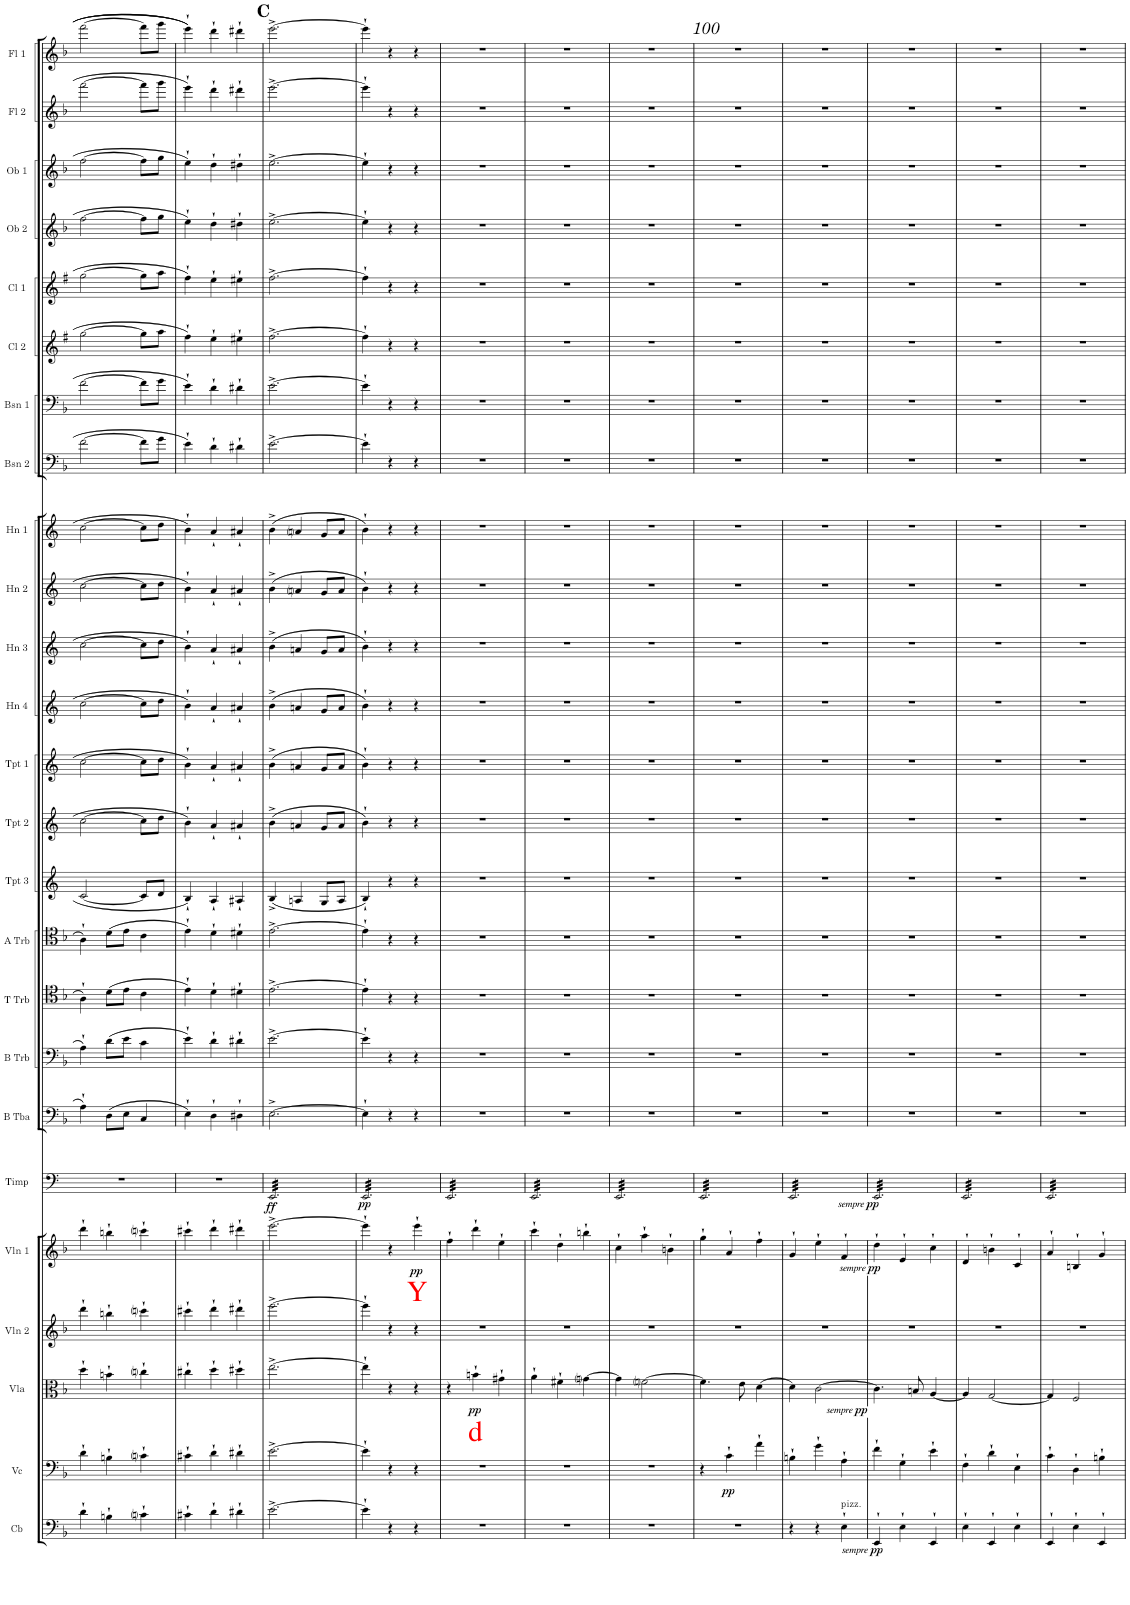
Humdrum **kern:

**kern	**dynam	**kern	**dynam	**kern	**text	**dynam	**kern	**kern	**text	**dynam	**kern	**dynam	**kern	**kern	**kern	**kern	**kern	**kern	**kern	**kern	**kern	**kern	**kern	**kern	**kern	**kern	**kern	**kern	**kern	**kern	**kern
*part25	*part25	*part24	*part24	*part23	*part23	*part23	*part22	*part21	*part21	*part21	*part20	*part20	*part19	*part18	*part17	*part16	*part15	*part14	*part13	*part12	*part11	*part10	*part9	*part8	*part7	*part6	*part5	*part4	*part3	*part2	*part1
*staff25	*staff25	*staff24	*staff24	*staff23	*staff23	*staff23	*staff22	*staff21	*staff21	*staff21	*staff20	*staff20	*staff19	*staff18	*staff17	*staff16	*staff15	*staff14	*staff13	*staff12	*staff11	*staff10	*staff9	*staff8	*staff7	*staff6	*staff5	*staff4	*staff3	*staff2	*staff1
*I"Contrabass	*	*I"Violoncello	*	*I"Viola	*	*	*I"Violin 2	*I"Violin 1	*	*	*I"Timpani	*	*I"Bass Tuba	*I"Bass Trombone	*I"Tenor Trombone	*I"Alto Trombone	*I"F Trumpet 3	*I"F Trumpet 2	*I"F Trumpet 1	*I"F Horn 4	*I"F Horn 3	*I"F Horn 2	*I"F Horn 1	*I"Bassoon 2	*I"Bassoon 1	*I"Bb Clarinet 2	*I"Bb Clarinet 1	*I"Oboe 2	*I"Oboe 1	*I"Flute 2	*I"Flute 1
*I'Cb	*	*I'Vc	*	*I'Vla	*	*	*I'Vln 2	*I'Vln 1	*	*	*I'Timp	*	*I'B Tba	*I'B Trb	*I'T Trb	*I'A Trb	*I'Tpt 3	*I'Tpt 2	*I'Tpt 1	*I'Hn 4	*I'Hn 3	*I'Hn 2	*I'Hn 1	*I'Bsn 2	*I'Bsn 1	*I'Cl 2	*I'Cl 1	*I'Ob 2	*I'Ob 1	*I'Fl 2	*I'Fl 1
!!LO:PB:g=z
*clefF4	*	*clefF4	*	*clefC3	*	*	*clefG2	*clefG2	*	*	*clefF4	*	*clefF4	*clefF4	*clefC4	*clefC4	*clefG2	*clefG2	*clefG2	*clefG2	*clefG2	*clefG2	*clefG2	*clefF4	*clefF4	*clefG2	*clefG2	*clefG2	*clefG2	*clefG2	*clefG2
*Trd7c12	*	*	*	*	*	*	*	*	*	*	*	*	*	*	*	*	*Trd-3c-5	*Trd-3c-5	*Trd-3c-5	*Trd4c7	*Trd4c7	*Trd4c7	*Trd4c7	*	*	*Trd1c2	*Trd1c2	*	*	*	*
*k[b-]	*	*k[b-]	*	*k[b-]	*	*	*k[b-]	*k[b-]	*	*	*k[]	*	*k[b-]	*k[b-]	*k[b-]	*k[b-]	*k[]	*k[]	*k[]	*k[]	*k[]	*k[]	*k[]	*k[b-]	*k[b-]	*k[f#]	*k[f#]	*k[b-]	*k[b-]	*k[b-]	*k[b-]
*M3/4	*	*M3/4	*	*M3/4	*	*	*M3/4	*M3/4	*	*	*M3/4	*	*M3/4	*M3/4	*M3/4	*M3/4	*M3/4	*M3/4	*M3/4	*M3/4	*M3/4	*M3/4	*M3/4	*M3/4	*M3/4	*M3/4	*M3/4	*M3/4	*M3/4	*M3/4	*M3/4
=93	=93	=93	=93	=93	=93	=93	=93	=93	=93	=93	=93	=93	=93	=93	=93	=93	=93	=93	=93	=93	=93	=93	=93	=93	=93	=93	=93	=93	=93	=93	=93
4d`\	.	4d`\	.	4dd`\	.	.	4ddd`\	4ddd`\	.	.	2.r	.	4A`\	4A`\	4A`\	4A`\	[2c/	[2cc\	[2cc\	[2cc\	[2cc\	[2cc\	[2cc\	[2f\	[2f\	[2gg\	[2gg\	[2ff\	[2ff\	[2fff\	[2fff\
4Bn`\	.	4Bn`\	.	4bn`\	.	.	4bbn`\	4bbn`\	.	.	.	.	(8D\L	(8d\L	(8d\L	(8d\L	.	.	.	.	.	.	.	.	.	.	.	.	.	.	.
.	.	.	.	.	.	.	.	.	.	.	.	.	8E\J	8e\J	8e\J	8e\J	.	.	.	.	.	.	.	.	.	.	.	.	.	.	.
4cni`\	.	4cni`\	.	4ccni`\	.	.	4cccni`\	4cccni`\	.	.	.	.	4C/	4c\	4c\	4c\	8c/L]	8cc\L]	8cc\L]	8cc\L]	8cc\L]	8cc\L]	8cc\L]	8f\L]	8f\L]	8gg\L]	8gg\L]	8ff\L]	8ff\L]	8fff\L]	8fff\L]
.	.	.	.	.	.	.	.	.	.	.	.	.	.	.	.	.	8d/J	8dd\J	8dd\J	8dd\J	8dd\J	8dd\J	8dd\J	8g\J	8g\J	8aa\J	8aa\J	8gg\J	8gg\J	8ggg\J	8ggg\J
=94	=94	=94	=94	=94	=94	=94	=94	=94	=94	=94	=94	=94	=94	=94	=94	=94	=94	=94	=94	=94	=94	=94	=94	=94	=94	=94	=94	=94	=94	=94	=94
4c#X`\	.	4c#X`\	.	4cc#X`\	.	.	4ccc#X`\	4ccc#X`\	.	.	2.r	.	4E`\)	4e`\)	4e`\)	4e`\)	4B`/	4b`\	4b`\	4b`\	4b`\	4b`\	4b`\	4e`\	4e`\	4ff#`\	4ff#`\	4ee`\	4ee`\	4eee`\	4eee`\
4d`\	.	4d`\	.	4dd`\	.	.	4ddd`\	4ddd`\	.	.	.	.	4D`\	4d`\	4d`\	4d`\	4A`/	4a`/	4a`/	4a`/	4a`/	4a`/	4a`/	4d`\	4d`\	4ee`\	4ee`\	4dd`\	4dd`\	4ddd`\	4ddd`\
4d#X`\	.	4d#X`\	.	4dd#X`\	.	.	4ddd#X`\	4ddd#X`\	.	.	.	.	4D#X`\	4d#X`\	4d#X`\	4d#X`\	4A#X`/	4a#X`/	4a#X`/	4a#X`/	4a#X`/	4a#X`/	4a#X`/	4d#X`\	4d#X`\	4ee#X`\	4ee#X`\	4dd#X`\	4dd#X`\	4ddd#X`\	4ddd#X`\
!!LO:REH:place=s1:a:B:cj:enc=none:fs=18:t=C
=95	=95	=95	=95	=95	=95	=95	=95	=95	=95	=95	=95	=95	=95	=95	=95	=95	=95	=95	=95	=95	=95	=95	=95	=95	=95	=95	=95	=95	=95	=95	=95
!	!	!	!	!	!	!	!	!	!	!	!	!LO:DY:b	!	!	!	!	!	!	!	!	!	!	!	!	!	!	!	!	!	!	!
*	*	*	*	*	*	*	*	*	*	*	*tremolo	*	*	*	*	*	*	*	*	*	*	*	*	*	*	*	*	*	*	*	*
[2.e^\	.	[2.e^\	.	[2.ee^\	.	.	[2.eee^\	[2.eee^\	.	.	32EE/LLL	ff	[2.E^\	[2.e^\	[2.e^\	[2.e^\	(4B^/	(4b^\	(4b^\	(4b^\	(4b^\	(4b^\	(4b^\	[2.e^\	[2.e^\	[2.ff#^\	[2.ff#^\	[2.ee^\	[2.ee^\	[2.eee^\	[2.eee^\
.	.	.	.	.	.	.	.	.	.	.	32EE/	.	.	.	.	.	.	.	.	.	.	.	.	.	.	.	.	.	.	.	.
.	.	.	.	.	.	.	.	.	.	.	32EE/	.	.	.	.	.	.	.	.	.	.	.	.	.	.	.	.	.	.	.	.
.	.	.	.	.	.	.	.	.	.	.	32EE/	.	.	.	.	.	.	.	.	.	.	.	.	.	.	.	.	.	.	.	.
.	.	.	.	.	.	.	.	.	.	.	32EE/	.	.	.	.	.	.	.	.	.	.	.	.	.	.	.	.	.	.	.	.
.	.	.	.	.	.	.	.	.	.	.	32EE/	.	.	.	.	.	.	.	.	.	.	.	.	.	.	.	.	.	.	.	.
.	.	.	.	.	.	.	.	.	.	.	32EE/	.	.	.	.	.	.	.	.	.	.	.	.	.	.	.	.	.	.	.	.
.	.	.	.	.	.	.	.	.	.	.	32EE/	.	.	.	.	.	.	.	.	.	.	.	.	.	.	.	.	.	.	.	.
.	.	.	.	.	.	.	.	.	.	.	32EE/	.	.	.	.	.	4An/	4an/	4an/	4an/	4an/	4ani/	4ani/	.	.	.	.	.	.	.	.
.	.	.	.	.	.	.	.	.	.	.	32EE/	.	.	.	.	.	.	.	.	.	.	.	.	.	.	.	.	.	.	.	.
.	.	.	.	.	.	.	.	.	.	.	32EE/	.	.	.	.	.	.	.	.	.	.	.	.	.	.	.	.	.	.	.	.
.	.	.	.	.	.	.	.	.	.	.	32EE/	.	.	.	.	.	.	.	.	.	.	.	.	.	.	.	.	.	.	.	.
.	.	.	.	.	.	.	.	.	.	.	32EE/	.	.	.	.	.	.	.	.	.	.	.	.	.	.	.	.	.	.	.	.
.	.	.	.	.	.	.	.	.	.	.	32EE/	.	.	.	.	.	.	.	.	.	.	.	.	.	.	.	.	.	.	.	.
.	.	.	.	.	.	.	.	.	.	.	32EE/	.	.	.	.	.	.	.	.	.	.	.	.	.	.	.	.	.	.	.	.
.	.	.	.	.	.	.	.	.	.	.	32EE/	.	.	.	.	.	.	.	.	.	.	.	.	.	.	.	.	.	.	.	.
.	.	.	.	.	.	.	.	.	.	.	32EE/	.	.	.	.	.	8G/L	8g/L	8g/L	8g/L	8g/L	8g/L	8g/L	.	.	.	.	.	.	.	.
.	.	.	.	.	.	.	.	.	.	.	32EE/	.	.	.	.	.	.	.	.	.	.	.	.	.	.	.	.	.	.	.	.
.	.	.	.	.	.	.	.	.	.	.	32EE/	.	.	.	.	.	.	.	.	.	.	.	.	.	.	.	.	.	.	.	.
.	.	.	.	.	.	.	.	.	.	.	32EE/	.	.	.	.	.	.	.	.	.	.	.	.	.	.	.	.	.	.	.	.
.	.	.	.	.	.	.	.	.	.	.	32EE/	.	.	.	.	.	8A/J	8a/J	8a/J	8a/J	8a/J	8a/J	8a/J	.	.	.	.	.	.	.	.
.	.	.	.	.	.	.	.	.	.	.	32EE/	.	.	.	.	.	.	.	.	.	.	.	.	.	.	.	.	.	.	.	.
.	.	.	.	.	.	.	.	.	.	.	32EE/	.	.	.	.	.	.	.	.	.	.	.	.	.	.	.	.	.	.	.	.
.	.	.	.	.	.	.	.	.	.	.	32EE/JJJ	.	.	.	.	.	.	.	.	.	.	.	.	.	.	.	.	.	.	.	.
=96	=96	=96	=96	=96	=96	=96	=96	=96	=96	=96	=96	=96	=96	=96	=96	=96	=96	=96	=96	=96	=96	=96	=96	=96	=96	=96	=96	=96	=96	=96	=96
!	!	!	!	!	!	!	!	!	!	!	!	!LO:DY:b	!	!	!	!	!	!	!	!	!	!	!	!	!	!	!	!	!	!	!
4e`\]	.	4e`\]	.	4ee`\]	.	.	4eee`\]	4eee`\]	.	.	32EE/LLL	pp	4E`\]	4e`\]	4e`\]	4e`\]	4B`/)	4b`\)	4b`\)	4b`\)	4b`\)	4b`\)	4b`\)	4e`\]	4e`\]	4ff#`\]	4ff#`\]	4ee`\]	4ee`\]	4eee`\]	4eee`\]
.	.	.	.	.	.	.	.	.	.	.	32EE/	.	.	.	.	.	.	.	.	.	.	.	.	.	.	.	.	.	.	.	.
.	.	.	.	.	.	.	.	.	.	.	32EE/	.	.	.	.	.	.	.	.	.	.	.	.	.	.	.	.	.	.	.	.
.	.	.	.	.	.	.	.	.	.	.	32EE/	.	.	.	.	.	.	.	.	.	.	.	.	.	.	.	.	.	.	.	.
.	.	.	.	.	.	.	.	.	.	.	32EE/	.	.	.	.	.	.	.	.	.	.	.	.	.	.	.	.	.	.	.	.
.	.	.	.	.	.	.	.	.	.	.	32EE/	.	.	.	.	.	.	.	.	.	.	.	.	.	.	.	.	.	.	.	.
.	.	.	.	.	.	.	.	.	.	.	32EE/	.	.	.	.	.	.	.	.	.	.	.	.	.	.	.	.	.	.	.	.
.	.	.	.	.	.	.	.	.	.	.	32EE/	.	.	.	.	.	.	.	.	.	.	.	.	.	.	.	.	.	.	.	.
4r	.	4r	.	4r	.	.	4r	4r	.	.	32EE/	.	4r	4r	4r	4r	4r	4r	4r	4r	4r	4r	4r	4r	4r	4r	4r	4r	4r	4r	4r
.	.	.	.	.	.	.	.	.	.	.	32EE/	.	.	.	.	.	.	.	.	.	.	.	.	.	.	.	.	.	.	.	.
.	.	.	.	.	.	.	.	.	.	.	32EE/	.	.	.	.	.	.	.	.	.	.	.	.	.	.	.	.	.	.	.	.
.	.	.	.	.	.	.	.	.	.	.	32EE/	.	.	.	.	.	.	.	.	.	.	.	.	.	.	.	.	.	.	.	.
.	.	.	.	.	.	.	.	.	.	.	32EE/	.	.	.	.	.	.	.	.	.	.	.	.	.	.	.	.	.	.	.	.
.	.	.	.	.	.	.	.	.	.	.	32EE/	.	.	.	.	.	.	.	.	.	.	.	.	.	.	.	.	.	.	.	.
.	.	.	.	.	.	.	.	.	.	.	32EE/	.	.	.	.	.	.	.	.	.	.	.	.	.	.	.	.	.	.	.	.
.	.	.	.	.	.	.	.	.	.	.	32EE/	.	.	.	.	.	.	.	.	.	.	.	.	.	.	.	.	.	.	.	.
!	!	!	!	!	!	!	!	!	!LO:LY:b:color=#FF0000	!LO:DY:b	!	!	!	!	!	!	!	!	!	!	!	!	!	!	!	!	!	!	!	!	!
4r	.	4r	.	4r	.	.	4r	4eee`\	Y	pp	32EE/	.	4r	4r	4r	4r	4r	4r	4r	4r	4r	4r	4r	4r	4r	4r	4r	4r	4r	4r	4r
.	.	.	.	.	.	.	.	.	.	.	32EE/	.	.	.	.	.	.	.	.	.	.	.	.	.	.	.	.	.	.	.	.
.	.	.	.	.	.	.	.	.	.	.	32EE/	.	.	.	.	.	.	.	.	.	.	.	.	.	.	.	.	.	.	.	.
.	.	.	.	.	.	.	.	.	.	.	32EE/	.	.	.	.	.	.	.	.	.	.	.	.	.	.	.	.	.	.	.	.
.	.	.	.	.	.	.	.	.	.	.	32EE/	.	.	.	.	.	.	.	.	.	.	.	.	.	.	.	.	.	.	.	.
.	.	.	.	.	.	.	.	.	.	.	32EE/	.	.	.	.	.	.	.	.	.	.	.	.	.	.	.	.	.	.	.	.
.	.	.	.	.	.	.	.	.	.	.	32EE/	.	.	.	.	.	.	.	.	.	.	.	.	.	.	.	.	.	.	.	.
.	.	.	.	.	.	.	.	.	.	.	32EE/JJJ	.	.	.	.	.	.	.	.	.	.	.	.	.	.	.	.	.	.	.	.
=97	=97	=97	=97	=97	=97	=97	=97	=97	=97	=97	=97	=97	=97	=97	=97	=97	=97	=97	=97	=97	=97	=97	=97	=97	=97	=97	=97	=97	=97	=97	=97
2.r	.	2.r	.	4r	.	.	2.r	4ff`\	.	.	32EE/LLL	.	2.r	2.r	2.r	2.r	2.r	2.r	2.r	2.r	2.r	2.r	2.r	2.r	2.r	2.r	2.r	2.r	2.r	2.r	2.r
.	.	.	.	.	.	.	.	.	.	.	32EE/	.	.	.	.	.	.	.	.	.	.	.	.	.	.	.	.	.	.	.	.
.	.	.	.	.	.	.	.	.	.	.	32EE/	.	.	.	.	.	.	.	.	.	.	.	.	.	.	.	.	.	.	.	.
.	.	.	.	.	.	.	.	.	.	.	32EE/	.	.	.	.	.	.	.	.	.	.	.	.	.	.	.	.	.	.	.	.
.	.	.	.	.	.	.	.	.	.	.	32EE/	.	.	.	.	.	.	.	.	.	.	.	.	.	.	.	.	.	.	.	.
.	.	.	.	.	.	.	.	.	.	.	32EE/	.	.	.	.	.	.	.	.	.	.	.	.	.	.	.	.	.	.	.	.
.	.	.	.	.	.	.	.	.	.	.	32EE/	.	.	.	.	.	.	.	.	.	.	.	.	.	.	.	.	.	.	.	.
.	.	.	.	.	.	.	.	.	.	.	32EE/	.	.	.	.	.	.	.	.	.	.	.	.	.	.	.	.	.	.	.	.
!	!	!	!	!	!LO:LY:b:color=#FF0000	!LO:DY:b	!	!	!	!	!	!	!	!	!	!	!	!	!	!	!	!	!	!	!	!	!	!	!	!	!
.	.	.	.	4bn`\	d	pp	.	4ddd`\	.	.	32EE/	.	.	.	.	.	.	.	.	.	.	.	.	.	.	.	.	.	.	.	.
.	.	.	.	.	.	.	.	.	.	.	32EE/	.	.	.	.	.	.	.	.	.	.	.	.	.	.	.	.	.	.	.	.
.	.	.	.	.	.	.	.	.	.	.	32EE/	.	.	.	.	.	.	.	.	.	.	.	.	.	.	.	.	.	.	.	.
.	.	.	.	.	.	.	.	.	.	.	32EE/	.	.	.	.	.	.	.	.	.	.	.	.	.	.	.	.	.	.	.	.
.	.	.	.	.	.	.	.	.	.	.	32EE/	.	.	.	.	.	.	.	.	.	.	.	.	.	.	.	.	.	.	.	.
.	.	.	.	.	.	.	.	.	.	.	32EE/	.	.	.	.	.	.	.	.	.	.	.	.	.	.	.	.	.	.	.	.
.	.	.	.	.	.	.	.	.	.	.	32EE/	.	.	.	.	.	.	.	.	.	.	.	.	.	.	.	.	.	.	.	.
.	.	.	.	.	.	.	.	.	.	.	32EE/	.	.	.	.	.	.	.	.	.	.	.	.	.	.	.	.	.	.	.	.
.	.	.	.	4g#X`\	.	.	.	4ee`\	.	.	32EE/	.	.	.	.	.	.	.	.	.	.	.	.	.	.	.	.	.	.	.	.
.	.	.	.	.	.	.	.	.	.	.	32EE/	.	.	.	.	.	.	.	.	.	.	.	.	.	.	.	.	.	.	.	.
.	.	.	.	.	.	.	.	.	.	.	32EE/	.	.	.	.	.	.	.	.	.	.	.	.	.	.	.	.	.	.	.	.
.	.	.	.	.	.	.	.	.	.	.	32EE/	.	.	.	.	.	.	.	.	.	.	.	.	.	.	.	.	.	.	.	.
.	.	.	.	.	.	.	.	.	.	.	32EE/	.	.	.	.	.	.	.	.	.	.	.	.	.	.	.	.	.	.	.	.
.	.	.	.	.	.	.	.	.	.	.	32EE/	.	.	.	.	.	.	.	.	.	.	.	.	.	.	.	.	.	.	.	.
.	.	.	.	.	.	.	.	.	.	.	32EE/	.	.	.	.	.	.	.	.	.	.	.	.	.	.	.	.	.	.	.	.
.	.	.	.	.	.	.	.	.	.	.	32EE/JJJ	.	.	.	.	.	.	.	.	.	.	.	.	.	.	.	.	.	.	.	.
=98	=98	=98	=98	=98	=98	=98	=98	=98	=98	=98	=98	=98	=98	=98	=98	=98	=98	=98	=98	=98	=98	=98	=98	=98	=98	=98	=98	=98	=98	=98	=98
2.r	.	2.r	.	4a`\	.	.	2.r	4ccc`\	.	.	32EE/LLL	.	2.r	2.r	2.r	2.r	2.r	2.r	2.r	2.r	2.r	2.r	2.r	2.r	2.r	2.r	2.r	2.r	2.r	2.r	2.r
.	.	.	.	.	.	.	.	.	.	.	32EE/	.	.	.	.	.	.	.	.	.	.	.	.	.	.	.	.	.	.	.	.
.	.	.	.	.	.	.	.	.	.	.	32EE/	.	.	.	.	.	.	.	.	.	.	.	.	.	.	.	.	.	.	.	.
.	.	.	.	.	.	.	.	.	.	.	32EE/	.	.	.	.	.	.	.	.	.	.	.	.	.	.	.	.	.	.	.	.
.	.	.	.	.	.	.	.	.	.	.	32EE/	.	.	.	.	.	.	.	.	.	.	.	.	.	.	.	.	.	.	.	.
.	.	.	.	.	.	.	.	.	.	.	32EE/	.	.	.	.	.	.	.	.	.	.	.	.	.	.	.	.	.	.	.	.
.	.	.	.	.	.	.	.	.	.	.	32EE/	.	.	.	.	.	.	.	.	.	.	.	.	.	.	.	.	.	.	.	.
.	.	.	.	.	.	.	.	.	.	.	32EE/	.	.	.	.	.	.	.	.	.	.	.	.	.	.	.	.	.	.	.	.
.	.	.	.	4f#X`\	.	.	.	4dd`\	.	.	32EE/	.	.	.	.	.	.	.	.	.	.	.	.	.	.	.	.	.	.	.	.
.	.	.	.	.	.	.	.	.	.	.	32EE/	.	.	.	.	.	.	.	.	.	.	.	.	.	.	.	.	.	.	.	.
.	.	.	.	.	.	.	.	.	.	.	32EE/	.	.	.	.	.	.	.	.	.	.	.	.	.	.	.	.	.	.	.	.
.	.	.	.	.	.	.	.	.	.	.	32EE/	.	.	.	.	.	.	.	.	.	.	.	.	.	.	.	.	.	.	.	.
.	.	.	.	.	.	.	.	.	.	.	32EE/	.	.	.	.	.	.	.	.	.	.	.	.	.	.	.	.	.	.	.	.
.	.	.	.	.	.	.	.	.	.	.	32EE/	.	.	.	.	.	.	.	.	.	.	.	.	.	.	.	.	.	.	.	.
.	.	.	.	.	.	.	.	.	.	.	32EE/	.	.	.	.	.	.	.	.	.	.	.	.	.	.	.	.	.	.	.	.
.	.	.	.	.	.	.	.	.	.	.	32EE/	.	.	.	.	.	.	.	.	.	.	.	.	.	.	.	.	.	.	.	.
.	.	.	.	[4gni\	.	.	.	4bbn`\	.	.	32EE/	.	.	.	.	.	.	.	.	.	.	.	.	.	.	.	.	.	.	.	.
.	.	.	.	.	.	.	.	.	.	.	32EE/	.	.	.	.	.	.	.	.	.	.	.	.	.	.	.	.	.	.	.	.
.	.	.	.	.	.	.	.	.	.	.	32EE/	.	.	.	.	.	.	.	.	.	.	.	.	.	.	.	.	.	.	.	.
.	.	.	.	.	.	.	.	.	.	.	32EE/	.	.	.	.	.	.	.	.	.	.	.	.	.	.	.	.	.	.	.	.
.	.	.	.	.	.	.	.	.	.	.	32EE/	.	.	.	.	.	.	.	.	.	.	.	.	.	.	.	.	.	.	.	.
.	.	.	.	.	.	.	.	.	.	.	32EE/	.	.	.	.	.	.	.	.	.	.	.	.	.	.	.	.	.	.	.	.
.	.	.	.	.	.	.	.	.	.	.	32EE/	.	.	.	.	.	.	.	.	.	.	.	.	.	.	.	.	.	.	.	.
.	.	.	.	.	.	.	.	.	.	.	32EE/JJJ	.	.	.	.	.	.	.	.	.	.	.	.	.	.	.	.	.	.	.	.
=99	=99	=99	=99	=99	=99	=99	=99	=99	=99	=99	=99	=99	=99	=99	=99	=99	=99	=99	=99	=99	=99	=99	=99	=99	=99	=99	=99	=99	=99	=99	=99
2.r	.	2.r	.	4g\]	.	.	2.r	4cc`\	.	.	32EE/LLL	.	2.r	2.r	2.r	2.r	2.r	2.r	2.r	2.r	2.r	2.r	2.r	2.r	2.r	2.r	2.r	2.r	2.r	2.r	2.r
.	.	.	.	.	.	.	.	.	.	.	32EE/	.	.	.	.	.	.	.	.	.	.	.	.	.	.	.	.	.	.	.	.
.	.	.	.	.	.	.	.	.	.	.	32EE/	.	.	.	.	.	.	.	.	.	.	.	.	.	.	.	.	.	.	.	.
.	.	.	.	.	.	.	.	.	.	.	32EE/	.	.	.	.	.	.	.	.	.	.	.	.	.	.	.	.	.	.	.	.
.	.	.	.	.	.	.	.	.	.	.	32EE/	.	.	.	.	.	.	.	.	.	.	.	.	.	.	.	.	.	.	.	.
.	.	.	.	.	.	.	.	.	.	.	32EE/	.	.	.	.	.	.	.	.	.	.	.	.	.	.	.	.	.	.	.	.
.	.	.	.	.	.	.	.	.	.	.	32EE/	.	.	.	.	.	.	.	.	.	.	.	.	.	.	.	.	.	.	.	.
.	.	.	.	.	.	.	.	.	.	.	32EE/	.	.	.	.	.	.	.	.	.	.	.	.	.	.	.	.	.	.	.	.
.	.	.	.	[2fni\	.	.	.	4aa`\	.	.	32EE/	.	.	.	.	.	.	.	.	.	.	.	.	.	.	.	.	.	.	.	.
.	.	.	.	.	.	.	.	.	.	.	32EE/	.	.	.	.	.	.	.	.	.	.	.	.	.	.	.	.	.	.	.	.
.	.	.	.	.	.	.	.	.	.	.	32EE/	.	.	.	.	.	.	.	.	.	.	.	.	.	.	.	.	.	.	.	.
.	.	.	.	.	.	.	.	.	.	.	32EE/	.	.	.	.	.	.	.	.	.	.	.	.	.	.	.	.	.	.	.	.
.	.	.	.	.	.	.	.	.	.	.	32EE/	.	.	.	.	.	.	.	.	.	.	.	.	.	.	.	.	.	.	.	.
.	.	.	.	.	.	.	.	.	.	.	32EE/	.	.	.	.	.	.	.	.	.	.	.	.	.	.	.	.	.	.	.	.
.	.	.	.	.	.	.	.	.	.	.	32EE/	.	.	.	.	.	.	.	.	.	.	.	.	.	.	.	.	.	.	.	.
.	.	.	.	.	.	.	.	.	.	.	32EE/	.	.	.	.	.	.	.	.	.	.	.	.	.	.	.	.	.	.	.	.
.	.	.	.	.	.	.	.	4bn`\	.	.	32EE/	.	.	.	.	.	.	.	.	.	.	.	.	.	.	.	.	.	.	.	.
.	.	.	.	.	.	.	.	.	.	.	32EE/	.	.	.	.	.	.	.	.	.	.	.	.	.	.	.	.	.	.	.	.
.	.	.	.	.	.	.	.	.	.	.	32EE/	.	.	.	.	.	.	.	.	.	.	.	.	.	.	.	.	.	.	.	.
.	.	.	.	.	.	.	.	.	.	.	32EE/	.	.	.	.	.	.	.	.	.	.	.	.	.	.	.	.	.	.	.	.
.	.	.	.	.	.	.	.	.	.	.	32EE/	.	.	.	.	.	.	.	.	.	.	.	.	.	.	.	.	.	.	.	.
.	.	.	.	.	.	.	.	.	.	.	32EE/	.	.	.	.	.	.	.	.	.	.	.	.	.	.	.	.	.	.	.	.
.	.	.	.	.	.	.	.	.	.	.	32EE/	.	.	.	.	.	.	.	.	.	.	.	.	.	.	.	.	.	.	.	.
.	.	.	.	.	.	.	.	.	.	.	32EE/JJJ	.	.	.	.	.	.	.	.	.	.	.	.	.	.	.	.	.	.	.	.
=100	=100	=100	=100	=100	=100	=100	=100	=100	=100	=100	=100	=100	=100	=100	=100	=100	=100	=100	=100	=100	=100	=100	=100	=100	=100	=100	=100	=100	=100	=100	=100
2.r	.	4r	.	4.f\]	.	.	2.r	4gg`\	.	.	32EE/LLL	.	2.r	2.r	2.r	2.r	2.r	2.r	2.r	2.r	2.r	2.r	2.r	2.r	2.r	2.r	2.r	2.r	2.r	2.r	2.r
.	.	.	.	.	.	.	.	.	.	.	32EE/	.	.	.	.	.	.	.	.	.	.	.	.	.	.	.	.	.	.	.	.
.	.	.	.	.	.	.	.	.	.	.	32EE/	.	.	.	.	.	.	.	.	.	.	.	.	.	.	.	.	.	.	.	.
.	.	.	.	.	.	.	.	.	.	.	32EE/	.	.	.	.	.	.	.	.	.	.	.	.	.	.	.	.	.	.	.	.
.	.	.	.	.	.	.	.	.	.	.	32EE/	.	.	.	.	.	.	.	.	.	.	.	.	.	.	.	.	.	.	.	.
.	.	.	.	.	.	.	.	.	.	.	32EE/	.	.	.	.	.	.	.	.	.	.	.	.	.	.	.	.	.	.	.	.
.	.	.	.	.	.	.	.	.	.	.	32EE/	.	.	.	.	.	.	.	.	.	.	.	.	.	.	.	.	.	.	.	.
.	.	.	.	.	.	.	.	.	.	.	32EE/	.	.	.	.	.	.	.	.	.	.	.	.	.	.	.	.	.	.	.	.
!	!	!	!LO:DY:b	!	!	!	!	!	!	!	!	!	!	!	!	!	!	!	!	!	!	!	!	!	!	!	!	!	!	!	!
.	.	4c`\	pp	.	.	.	.	4a`>/	.	.	32EE/	.	.	.	.	.	.	.	.	.	.	.	.	.	.	.	.	.	.	.	.
.	.	.	.	.	.	.	.	.	.	.	32EE/	.	.	.	.	.	.	.	.	.	.	.	.	.	.	.	.	.	.	.	.
.	.	.	.	.	.	.	.	.	.	.	32EE/	.	.	.	.	.	.	.	.	.	.	.	.	.	.	.	.	.	.	.	.
.	.	.	.	.	.	.	.	.	.	.	32EE/	.	.	.	.	.	.	.	.	.	.	.	.	.	.	.	.	.	.	.	.
.	.	.	.	8e\	.	.	.	.	.	.	32EE/	.	.	.	.	.	.	.	.	.	.	.	.	.	.	.	.	.	.	.	.
.	.	.	.	.	.	.	.	.	.	.	32EE/	.	.	.	.	.	.	.	.	.	.	.	.	.	.	.	.	.	.	.	.
.	.	.	.	.	.	.	.	.	.	.	32EE/	.	.	.	.	.	.	.	.	.	.	.	.	.	.	.	.	.	.	.	.
.	.	.	.	.	.	.	.	.	.	.	32EE/	.	.	.	.	.	.	.	.	.	.	.	.	.	.	.	.	.	.	.	.
.	.	4a`>\	.	[4d\	.	.	.	4ff`\	.	.	32EE/	.	.	.	.	.	.	.	.	.	.	.	.	.	.	.	.	.	.	.	.
.	.	.	.	.	.	.	.	.	.	.	32EE/	.	.	.	.	.	.	.	.	.	.	.	.	.	.	.	.	.	.	.	.
.	.	.	.	.	.	.	.	.	.	.	32EE/	.	.	.	.	.	.	.	.	.	.	.	.	.	.	.	.	.	.	.	.
.	.	.	.	.	.	.	.	.	.	.	32EE/	.	.	.	.	.	.	.	.	.	.	.	.	.	.	.	.	.	.	.	.
.	.	.	.	.	.	.	.	.	.	.	32EE/	.	.	.	.	.	.	.	.	.	.	.	.	.	.	.	.	.	.	.	.
.	.	.	.	.	.	.	.	.	.	.	32EE/	.	.	.	.	.	.	.	.	.	.	.	.	.	.	.	.	.	.	.	.
.	.	.	.	.	.	.	.	.	.	.	32EE/	.	.	.	.	.	.	.	.	.	.	.	.	.	.	.	.	.	.	.	.
.	.	.	.	.	.	.	.	.	.	.	32EE/JJJ	.	.	.	.	.	.	.	.	.	.	.	.	.	.	.	.	.	.	.	.
=101	=101	=101	=101	=101	=101	=101	=101	=101	=101	=101	=101	=101	=101	=101	=101	=101	=101	=101	=101	=101	=101	=101	=101	=101	=101	=101	=101	=101	=101	=101	=101
4r	.	4Bn`\	.	4d\]	.	.	2.r	4g`>/	.	.	32EE/LLL	.	2.r	2.r	2.r	2.r	2.r	2.r	2.r	2.r	2.r	2.r	2.r	2.r	2.r	2.r	2.r	2.r	2.r	2.r	2.r
.	.	.	.	.	.	.	.	.	.	.	32EE/	.	.	.	.	.	.	.	.	.	.	.	.	.	.	.	.	.	.	.	.
.	.	.	.	.	.	.	.	.	.	.	32EE/	.	.	.	.	.	.	.	.	.	.	.	.	.	.	.	.	.	.	.	.
.	.	.	.	.	.	.	.	.	.	.	32EE/	.	.	.	.	.	.	.	.	.	.	.	.	.	.	.	.	.	.	.	.
.	.	.	.	.	.	.	.	.	.	.	32EE/	.	.	.	.	.	.	.	.	.	.	.	.	.	.	.	.	.	.	.	.
.	.	.	.	.	.	.	.	.	.	.	32EE/	.	.	.	.	.	.	.	.	.	.	.	.	.	.	.	.	.	.	.	.
.	.	.	.	.	.	.	.	.	.	.	32EE/	.	.	.	.	.	.	.	.	.	.	.	.	.	.	.	.	.	.	.	.
.	.	.	.	.	.	.	.	.	.	.	32EE/	.	.	.	.	.	.	.	.	.	.	.	.	.	.	.	.	.	.	.	.
!	!	!	!	!	!	!LO:DY:b	!	!	!	!	!	!	!	!	!	!	!	!	!	!	!	!	!	!	!	!	!	!	!	!	!
!	!	!	!	!	!	!LO:DY:n=1:b	!	!	!	!	!	!	!	!	!	!	!	!	!	!	!	!	!	!	!	!	!	!	!	!	!
4r	.	4g`>\	.	[2c\	.	other-dynamics pp	.	4ee`\	.	.	32EE/	.	.	.	.	.	.	.	.	.	.	.	.	.	.	.	.	.	.	.	.
.	.	.	.	.	.	.	.	.	.	.	32EE/	.	.	.	.	.	.	.	.	.	.	.	.	.	.	.	.	.	.	.	.
.	.	.	.	.	.	.	.	.	.	.	32EE/	.	.	.	.	.	.	.	.	.	.	.	.	.	.	.	.	.	.	.	.
.	.	.	.	.	.	.	.	.	.	.	32EE/	.	.	.	.	.	.	.	.	.	.	.	.	.	.	.	.	.	.	.	.
.	.	.	.	.	.	.	.	.	.	.	32EE/	.	.	.	.	.	.	.	.	.	.	.	.	.	.	.	.	.	.	.	.
.	.	.	.	.	.	.	.	.	.	.	32EE/	.	.	.	.	.	.	.	.	.	.	.	.	.	.	.	.	.	.	.	.
.	.	.	.	.	.	.	.	.	.	.	32EE/	.	.	.	.	.	.	.	.	.	.	.	.	.	.	.	.	.	.	.	.
.	.	.	.	.	.	.	.	.	.	.	32EE/	.	.	.	.	.	.	.	.	.	.	.	.	.	.	.	.	.	.	.	.
!LO:TX:a:t=pizz.	!	!	!	!	!	!	!	!	!	!	!	!	!	!	!	!	!	!	!	!	!	!	!	!	!	!	!	!	!	!	!
4E`\	.	4A`\	.	.	.	.	.	4f`>/	.	.	32EE/	.	.	.	.	.	.	.	.	.	.	.	.	.	.	.	.	.	.	.	.
.	.	.	.	.	.	.	.	.	.	.	32EE/	.	.	.	.	.	.	.	.	.	.	.	.	.	.	.	.	.	.	.	.
.	.	.	.	.	.	.	.	.	.	.	32EE/	.	.	.	.	.	.	.	.	.	.	.	.	.	.	.	.	.	.	.	.
.	.	.	.	.	.	.	.	.	.	.	32EE/	.	.	.	.	.	.	.	.	.	.	.	.	.	.	.	.	.	.	.	.
.	.	.	.	.	.	.	.	.	.	.	32EE/	.	.	.	.	.	.	.	.	.	.	.	.	.	.	.	.	.	.	.	.
.	.	.	.	.	.	.	.	.	.	.	32EE/	.	.	.	.	.	.	.	.	.	.	.	.	.	.	.	.	.	.	.	.
.	.	.	.	.	.	.	.	.	.	.	32EE/	.	.	.	.	.	.	.	.	.	.	.	.	.	.	.	.	.	.	.	.
.	.	.	.	.	.	.	.	.	.	.	32EE/JJJ	.	.	.	.	.	.	.	.	.	.	.	.	.	.	.	.	.	.	.	.
=102	=102	=102	=102	=102	=102	=102	=102	=102	=102	=102	=102	=102	=102	=102	=102	=102	=102	=102	=102	=102	=102	=102	=102	=102	=102	=102	=102	=102	=102	=102	=102
!	!LO:DY:b	!	!	!	!	!	!	!	!	!	!	!	!	!	!	!	!	!	!	!	!	!	!	!	!	!	!	!	!	!	!
!	!LO:DY:n=1:b	!	!	!	!	!	!	!	!	!LO:DY:b	!	!	!	!	!	!	!	!	!	!	!	!	!	!	!	!	!	!	!	!	!
!	!	!	!	!	!	!	!	!	!	!LO:DY:n=1:b	!	!LO:DY:b	!	!	!	!	!	!	!	!	!	!	!	!	!	!	!	!	!	!	!
!	!	!	!	!	!	!	!	!	!	!	!	!LO:DY:n=1:b	!	!	!	!	!	!	!	!	!	!	!	!	!	!	!	!	!	!	!
4EE`>/	other-dynamics pp	4f`>\	.	4.c\]	.	.	2.r	4dd`\	.	other-dynamics pp	32EE/LLL	other-dynamics pp	2.r	2.r	2.r	2.r	2.r	2.r	2.r	2.r	2.r	2.r	2.r	2.r	2.r	2.r	2.r	2.r	2.r	2.r	2.r
.	.	.	.	.	.	.	.	.	.	.	32EE/	.	.	.	.	.	.	.	.	.	.	.	.	.	.	.	.	.	.	.	.
.	.	.	.	.	.	.	.	.	.	.	32EE/	.	.	.	.	.	.	.	.	.	.	.	.	.	.	.	.	.	.	.	.
.	.	.	.	.	.	.	.	.	.	.	32EE/	.	.	.	.	.	.	.	.	.	.	.	.	.	.	.	.	.	.	.	.
.	.	.	.	.	.	.	.	.	.	.	32EE/	.	.	.	.	.	.	.	.	.	.	.	.	.	.	.	.	.	.	.	.
.	.	.	.	.	.	.	.	.	.	.	32EE/	.	.	.	.	.	.	.	.	.	.	.	.	.	.	.	.	.	.	.	.
.	.	.	.	.	.	.	.	.	.	.	32EE/	.	.	.	.	.	.	.	.	.	.	.	.	.	.	.	.	.	.	.	.
.	.	.	.	.	.	.	.	.	.	.	32EE/	.	.	.	.	.	.	.	.	.	.	.	.	.	.	.	.	.	.	.	.
4E`\	.	4G`\	.	.	.	.	.	4e`>/	.	.	32EE/	.	.	.	.	.	.	.	.	.	.	.	.	.	.	.	.	.	.	.	.
.	.	.	.	.	.	.	.	.	.	.	32EE/	.	.	.	.	.	.	.	.	.	.	.	.	.	.	.	.	.	.	.	.
.	.	.	.	.	.	.	.	.	.	.	32EE/	.	.	.	.	.	.	.	.	.	.	.	.	.	.	.	.	.	.	.	.
.	.	.	.	.	.	.	.	.	.	.	32EE/	.	.	.	.	.	.	.	.	.	.	.	.	.	.	.	.	.	.	.	.
.	.	.	.	8Bn/	.	.	.	.	.	.	32EE/	.	.	.	.	.	.	.	.	.	.	.	.	.	.	.	.	.	.	.	.
.	.	.	.	.	.	.	.	.	.	.	32EE/	.	.	.	.	.	.	.	.	.	.	.	.	.	.	.	.	.	.	.	.
.	.	.	.	.	.	.	.	.	.	.	32EE/	.	.	.	.	.	.	.	.	.	.	.	.	.	.	.	.	.	.	.	.
.	.	.	.	.	.	.	.	.	.	.	32EE/	.	.	.	.	.	.	.	.	.	.	.	.	.	.	.	.	.	.	.	.
4EE`>/	.	4e`>\	.	[4A/	.	.	.	4cc`\	.	.	32EE/	.	.	.	.	.	.	.	.	.	.	.	.	.	.	.	.	.	.	.	.
.	.	.	.	.	.	.	.	.	.	.	32EE/	.	.	.	.	.	.	.	.	.	.	.	.	.	.	.	.	.	.	.	.
.	.	.	.	.	.	.	.	.	.	.	32EE/	.	.	.	.	.	.	.	.	.	.	.	.	.	.	.	.	.	.	.	.
.	.	.	.	.	.	.	.	.	.	.	32EE/	.	.	.	.	.	.	.	.	.	.	.	.	.	.	.	.	.	.	.	.
.	.	.	.	.	.	.	.	.	.	.	32EE/	.	.	.	.	.	.	.	.	.	.	.	.	.	.	.	.	.	.	.	.
.	.	.	.	.	.	.	.	.	.	.	32EE/	.	.	.	.	.	.	.	.	.	.	.	.	.	.	.	.	.	.	.	.
.	.	.	.	.	.	.	.	.	.	.	32EE/	.	.	.	.	.	.	.	.	.	.	.	.	.	.	.	.	.	.	.	.
.	.	.	.	.	.	.	.	.	.	.	32EE/JJJ	.	.	.	.	.	.	.	.	.	.	.	.	.	.	.	.	.	.	.	.
=103	=103	=103	=103	=103	=103	=103	=103	=103	=103	=103	=103	=103	=103	=103	=103	=103	=103	=103	=103	=103	=103	=103	=103	=103	=103	=103	=103	=103	=103	=103	=103
4E`>\	.	4F`>\	.	4A/]	.	.	2.r	4d`>/	.	.	32EE/LLL	.	2.r	2.r	2.r	2.r	2.r	2.r	2.r	2.r	2.r	2.r	2.r	2.r	2.r	2.r	2.r	2.r	2.r	2.r	2.r
.	.	.	.	.	.	.	.	.	.	.	32EE/	.	.	.	.	.	.	.	.	.	.	.	.	.	.	.	.	.	.	.	.
.	.	.	.	.	.	.	.	.	.	.	32EE/	.	.	.	.	.	.	.	.	.	.	.	.	.	.	.	.	.	.	.	.
.	.	.	.	.	.	.	.	.	.	.	32EE/	.	.	.	.	.	.	.	.	.	.	.	.	.	.	.	.	.	.	.	.
.	.	.	.	.	.	.	.	.	.	.	32EE/	.	.	.	.	.	.	.	.	.	.	.	.	.	.	.	.	.	.	.	.
.	.	.	.	.	.	.	.	.	.	.	32EE/	.	.	.	.	.	.	.	.	.	.	.	.	.	.	.	.	.	.	.	.
.	.	.	.	.	.	.	.	.	.	.	32EE/	.	.	.	.	.	.	.	.	.	.	.	.	.	.	.	.	.	.	.	.
.	.	.	.	.	.	.	.	.	.	.	32EE/	.	.	.	.	.	.	.	.	.	.	.	.	.	.	.	.	.	.	.	.
4EE`>/	.	4d`\	.	[2G/	.	.	.	4bn`\	.	.	32EE/	.	.	.	.	.	.	.	.	.	.	.	.	.	.	.	.	.	.	.	.
.	.	.	.	.	.	.	.	.	.	.	32EE/	.	.	.	.	.	.	.	.	.	.	.	.	.	.	.	.	.	.	.	.
.	.	.	.	.	.	.	.	.	.	.	32EE/	.	.	.	.	.	.	.	.	.	.	.	.	.	.	.	.	.	.	.	.
.	.	.	.	.	.	.	.	.	.	.	32EE/	.	.	.	.	.	.	.	.	.	.	.	.	.	.	.	.	.	.	.	.
.	.	.	.	.	.	.	.	.	.	.	32EE/	.	.	.	.	.	.	.	.	.	.	.	.	.	.	.	.	.	.	.	.
.	.	.	.	.	.	.	.	.	.	.	32EE/	.	.	.	.	.	.	.	.	.	.	.	.	.	.	.	.	.	.	.	.
.	.	.	.	.	.	.	.	.	.	.	32EE/	.	.	.	.	.	.	.	.	.	.	.	.	.	.	.	.	.	.	.	.
.	.	.	.	.	.	.	.	.	.	.	32EE/	.	.	.	.	.	.	.	.	.	.	.	.	.	.	.	.	.	.	.	.
4E`>\	.	4E`>\	.	.	.	.	.	4c`>/	.	.	32EE/	.	.	.	.	.	.	.	.	.	.	.	.	.	.	.	.	.	.	.	.
.	.	.	.	.	.	.	.	.	.	.	32EE/	.	.	.	.	.	.	.	.	.	.	.	.	.	.	.	.	.	.	.	.
.	.	.	.	.	.	.	.	.	.	.	32EE/	.	.	.	.	.	.	.	.	.	.	.	.	.	.	.	.	.	.	.	.
.	.	.	.	.	.	.	.	.	.	.	32EE/	.	.	.	.	.	.	.	.	.	.	.	.	.	.	.	.	.	.	.	.
.	.	.	.	.	.	.	.	.	.	.	32EE/	.	.	.	.	.	.	.	.	.	.	.	.	.	.	.	.	.	.	.	.
.	.	.	.	.	.	.	.	.	.	.	32EE/	.	.	.	.	.	.	.	.	.	.	.	.	.	.	.	.	.	.	.	.
.	.	.	.	.	.	.	.	.	.	.	32EE/	.	.	.	.	.	.	.	.	.	.	.	.	.	.	.	.	.	.	.	.
.	.	.	.	.	.	.	.	.	.	.	32EE/JJJ	.	.	.	.	.	.	.	.	.	.	.	.	.	.	.	.	.	.	.	.
=104	=104	=104	=104	=104	=104	=104	=104	=104	=104	=104	=104	=104	=104	=104	=104	=104	=104	=104	=104	=104	=104	=104	=104	=104	=104	=104	=104	=104	=104	=104	=104
4EE`>/	.	4c`>\	.	4G/]	.	.	2.r	4a`>/	.	.	32EE/LLL	.	2.r	2.r	2.r	2.r	2.r	2.r	2.r	2.r	2.r	2.r	2.r	2.r	2.r	2.r	2.r	2.r	2.r	2.r	2.r
.	.	.	.	.	.	.	.	.	.	.	32EE/	.	.	.	.	.	.	.	.	.	.	.	.	.	.	.	.	.	.	.	.
.	.	.	.	.	.	.	.	.	.	.	32EE/	.	.	.	.	.	.	.	.	.	.	.	.	.	.	.	.	.	.	.	.
.	.	.	.	.	.	.	.	.	.	.	32EE/	.	.	.	.	.	.	.	.	.	.	.	.	.	.	.	.	.	.	.	.
.	.	.	.	.	.	.	.	.	.	.	32EE/	.	.	.	.	.	.	.	.	.	.	.	.	.	.	.	.	.	.	.	.
.	.	.	.	.	.	.	.	.	.	.	32EE/	.	.	.	.	.	.	.	.	.	.	.	.	.	.	.	.	.	.	.	.
.	.	.	.	.	.	.	.	.	.	.	32EE/	.	.	.	.	.	.	.	.	.	.	.	.	.	.	.	.	.	.	.	.
.	.	.	.	.	.	.	.	.	.	.	32EE/	.	.	.	.	.	.	.	.	.	.	.	.	.	.	.	.	.	.	.	.
4E`>\	.	4D`>\	.	2F/	.	.	.	4Bn`>/	.	.	32EE/	.	.	.	.	.	.	.	.	.	.	.	.	.	.	.	.	.	.	.	.
.	.	.	.	.	.	.	.	.	.	.	32EE/	.	.	.	.	.	.	.	.	.	.	.	.	.	.	.	.	.	.	.	.
.	.	.	.	.	.	.	.	.	.	.	32EE/	.	.	.	.	.	.	.	.	.	.	.	.	.	.	.	.	.	.	.	.
.	.	.	.	.	.	.	.	.	.	.	32EE/	.	.	.	.	.	.	.	.	.	.	.	.	.	.	.	.	.	.	.	.
.	.	.	.	.	.	.	.	.	.	.	32EE/	.	.	.	.	.	.	.	.	.	.	.	.	.	.	.	.	.	.	.	.
.	.	.	.	.	.	.	.	.	.	.	32EE/	.	.	.	.	.	.	.	.	.	.	.	.	.	.	.	.	.	.	.	.
.	.	.	.	.	.	.	.	.	.	.	32EE/	.	.	.	.	.	.	.	.	.	.	.	.	.	.	.	.	.	.	.	.
.	.	.	.	.	.	.	.	.	.	.	32EE/	.	.	.	.	.	.	.	.	.	.	.	.	.	.	.	.	.	.	.	.
4EE`>/	.	4Bn`\	.	.	.	.	.	4g`>/	.	.	32EE/	.	.	.	.	.	.	.	.	.	.	.	.	.	.	.	.	.	.	.	.
.	.	.	.	.	.	.	.	.	.	.	32EE/	.	.	.	.	.	.	.	.	.	.	.	.	.	.	.	.	.	.	.	.
.	.	.	.	.	.	.	.	.	.	.	32EE/	.	.	.	.	.	.	.	.	.	.	.	.	.	.	.	.	.	.	.	.
.	.	.	.	.	.	.	.	.	.	.	32EE/	.	.	.	.	.	.	.	.	.	.	.	.	.	.	.	.	.	.	.	.
.	.	.	.	.	.	.	.	.	.	.	32EE/	.	.	.	.	.	.	.	.	.	.	.	.	.	.	.	.	.	.	.	.
.	.	.	.	.	.	.	.	.	.	.	32EE/	.	.	.	.	.	.	.	.	.	.	.	.	.	.	.	.	.	.	.	.
.	.	.	.	.	.	.	.	.	.	.	32EE/	.	.	.	.	.	.	.	.	.	.	.	.	.	.	.	.	.	.	.	.
.	.	.	.	.	.	.	.	.	.	.	32EE/JJJ	.	.	.	.	.	.	.	.	.	.	.	.	.	.	.	.	.	.	.	.
*	*	*	*	*	*	*	*	*	*	*	*Xtremolo	*	*	*	*	*	*	*	*	*	*	*	*	*	*	*	*	*	*	*	*
=	=	=	=	=	=	=	=	=	=	=	=	=	=	=	=	=	=	=	=	=	=	=	=	=	=	=	=	=	=	=	=
*-	*-	*-	*-	*-	*-	*-	*-	*-	*-	*-	*-	*-	*-	*-	*-	*-	*-	*-	*-	*-	*-	*-	*-	*-	*-	*-	*-	*-	*-	*-	*-
